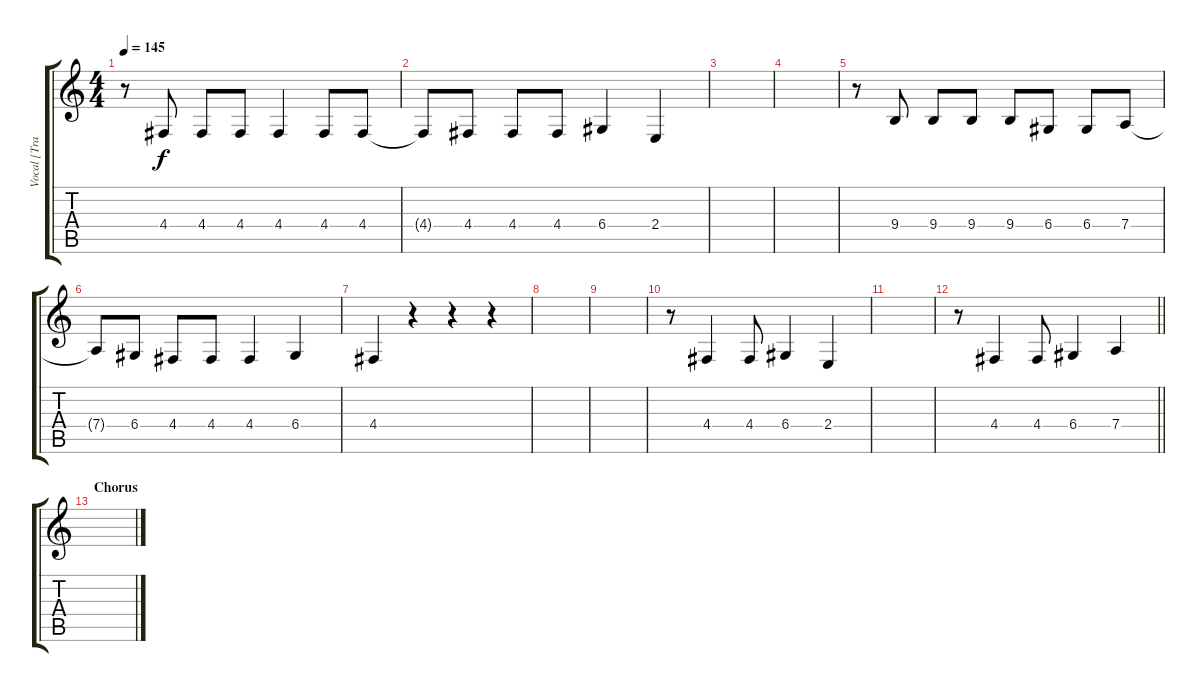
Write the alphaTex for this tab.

\track ("Vocal [Trace Cyrus]" "Vocal [Tra") {instrument acousticgrandpiano}
\staff {score tabs}
\tuning (E4 B3 G3 D3 A2 E2) {hide}
\ts (4 4)
\tempo 145
\clef g2
\ks c
r.8{dy f} 4.4.8 4.4.8 4.4.8 4.4.4 4.4.8 4.4.8 |
4.4{t}.8 4.4.8 4.4.8 4.4.8 6.4.4 2.4.4 |
|
|
r.8 9.4.8 9.4.8 9.4.8 9.4.8 6.4.8 6.4.8 7.4.8 |
7.4{t}.8 6.4.8 4.4.8 4.4.8 4.4.4 6.4.4 |
4.4.4 r.4 r.4 r.4 |
|
|
r.8 4.4.4 4.4.8 6.4.4 2.4.4 |
|
\barLineRight lightlight
r.8 4.4.4 4.4.8 6.4.4 7.4.4 |
\section ("" "Chorus")
